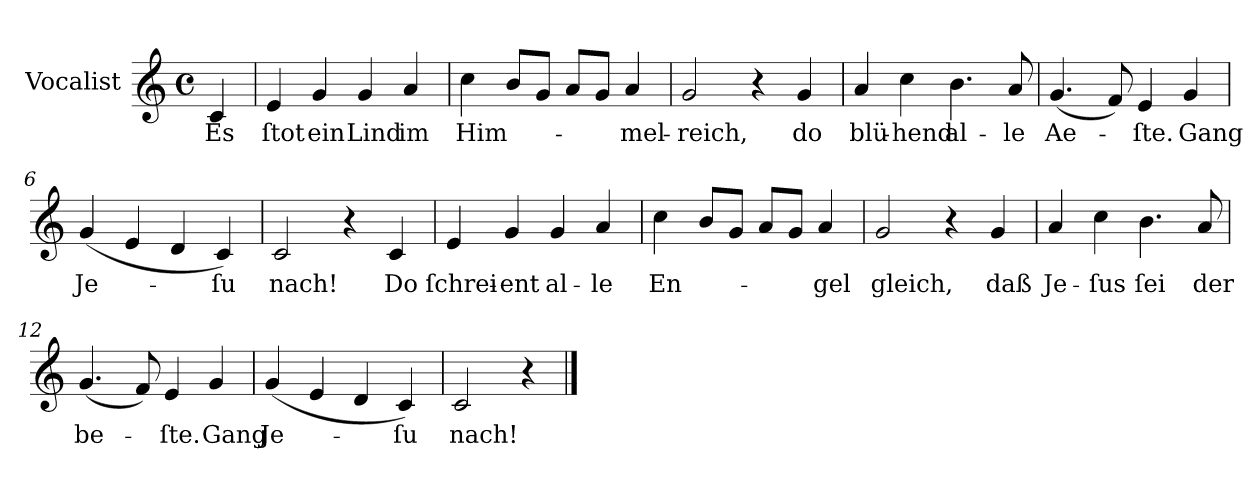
**kern	**text
*part1	*part1
*staff1	*staff1
*I"Vocalist	*
*k[]	*
*C:	*
*M4/4	*
*met(c)	*
=	=
4c	Es
=1	=1
4e	ſtot
4g	ein
4g	Lind
4a	im
=2	=2
4cc	Him-
8bL	.
8gJ	.
8aL	.
8gJ	.
4a	-mel-
=3	=3
2g	-reich,
4r	.
4g	do
=4	=4
4a	blü-
4cc	-hend
4.b	al-
8a	-le
=5	=5
(4.g	Ae-
8f)	.
4e	-ſte.
4g	Gang
=6	=6
(4g	Je-
4e	.
4d	.
4c)	-ſu
=7	=7
2c	nach!
4r	.
4c	Do
=8	=8
4e	ſchrei-
4g	-ent
4g	al-
4a	-le
=9	=9
4cc	En-
8bL	.
8gJ	.
8aL	.
8gJ	.
4a	-gel
=10	=10
2g	gleich,
4r	.
4g	daß
=11	=11
4a	Je-
4cc	-ſus
4.b	ſei
8a	der
=12	=12
(4.g	be-
8f)	.
4e	-ſte.
4g	Gang
=13	=13
(4g	Je-
4e	.
4d	.
4c)	-ſu
=14	=14
2c	nach!
4r	.
==	==
*-	*-
